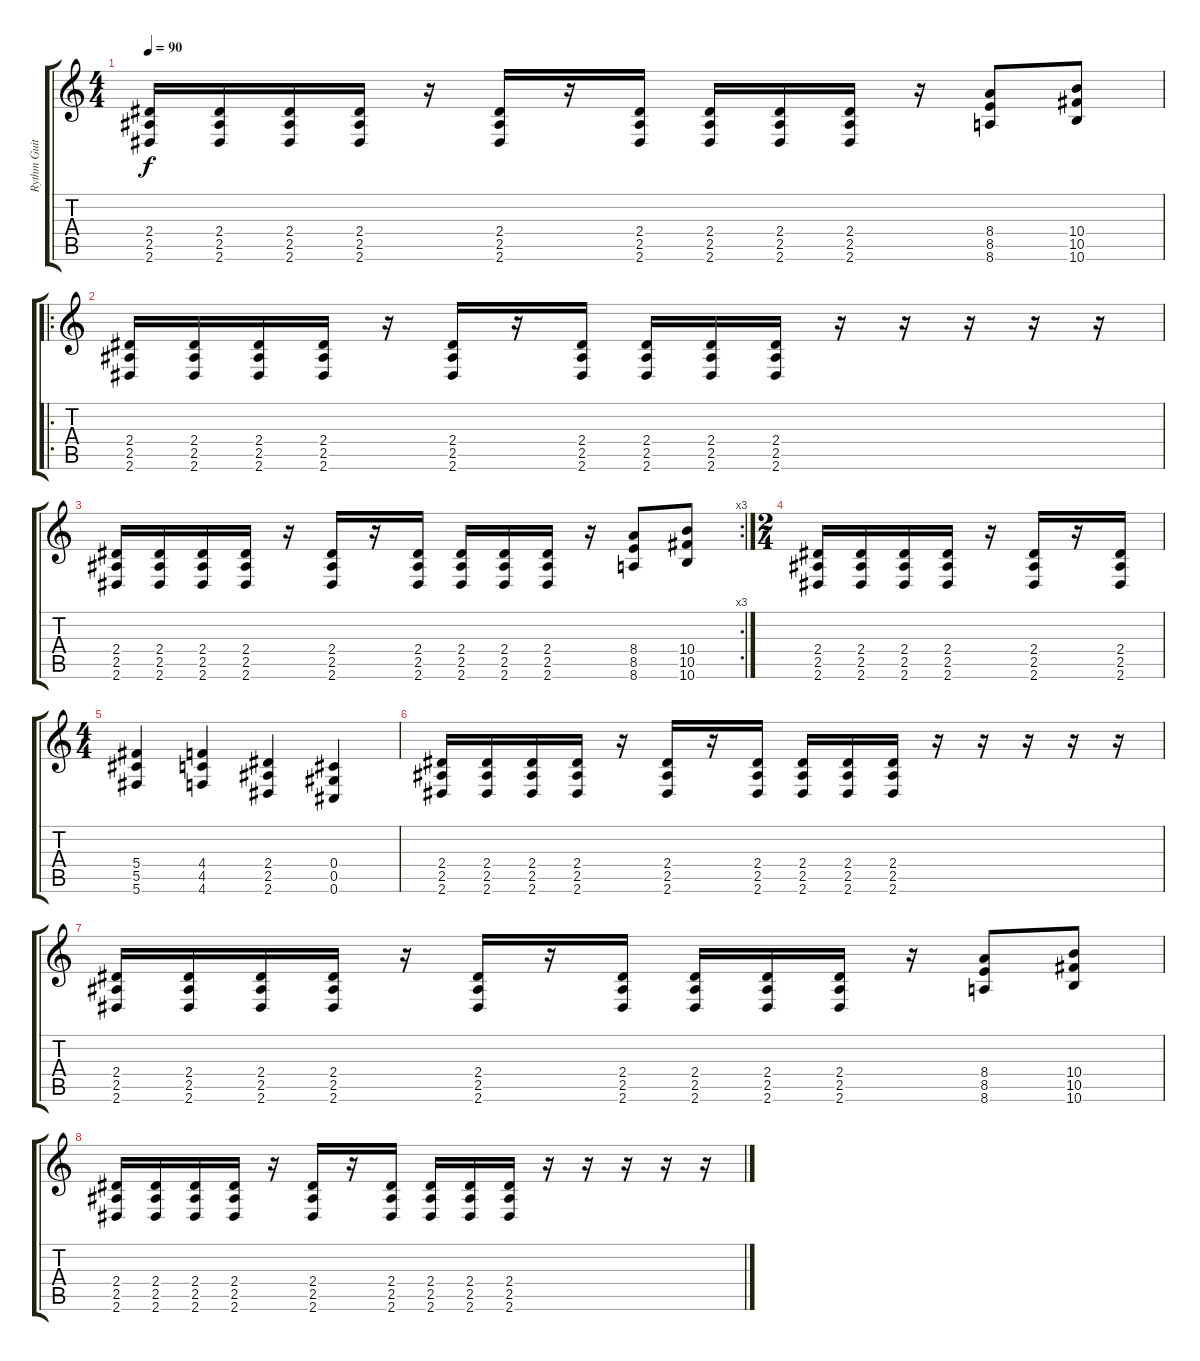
\track ("Rythm Guitar 2 (left)" "Rythm Guit") {instrument distortionguitar}
\staff {score tabs}
\tuning (Eb4 Bb3 Gb3 Db3 Ab2 Db2) {hide}
\ts (4 4)
\tempo 90
\clef g2
\ks c
(2.4 2.5 2.6).16{dy f} (2.4 2.5 2.6).16 (2.4 2.5 2.6).16 (2.4 2.5 2.6).16 r.16 (2.4 2.5 2.6).16 r.16 (2.4 2.5 2.6).16 (2.4 2.5 2.6).16 (2.4 2.5 2.6).16 (2.4 2.5 2.6).16 r.16 (8.4 8.5 8.6).8 (10.4 10.5 10.6).8 |
\ro
(2.4 2.5 2.6).16 (2.4 2.5 2.6).16 (2.4 2.5 2.6).16 (2.4 2.5 2.6).16 r.16 (2.4 2.5 2.6).16 r.16 (2.4 2.5 2.6).16 (2.4 2.5 2.6).16 (2.4 2.5 2.6).16 (2.4 2.5 2.6).16 r.16 r.16 r.16 r.16 r.16 |
\rc 3
(2.4 2.5 2.6).16 (2.4 2.5 2.6).16 (2.4 2.5 2.6).16 (2.4 2.5 2.6).16 r.16 (2.4 2.5 2.6).16 r.16 (2.4 2.5 2.6).16 (2.4 2.5 2.6).16 (2.4 2.5 2.6).16 (2.4 2.5 2.6).16 r.16 (8.4 8.5 8.6).8 (10.4 10.5 10.6).8 |
\ts (2 4)
(2.4 2.5 2.6).16 (2.4 2.5 2.6).16 (2.4 2.5 2.6).16 (2.4 2.5 2.6).16 r.16 (2.4 2.5 2.6).16 r.16 (2.4 2.5 2.6).16 |
\ts (4 4)
(5.4 5.5 5.6).4 (4.4 4.5 4.6).4 (2.4 2.5 2.6).4 (0.4 0.5 0.6).4 |
(2.4 2.5 2.6).16 (2.4 2.5 2.6).16 (2.4 2.5 2.6).16 (2.4 2.5 2.6).16 r.16 (2.4 2.5 2.6).16 r.16 (2.4 2.5 2.6).16 (2.4 2.5 2.6).16 (2.4 2.5 2.6).16 (2.4 2.5 2.6).16 r.16 r.16 r.16 r.16 r.16 |
(2.4 2.5 2.6).16 (2.4 2.5 2.6).16 (2.4 2.5 2.6).16 (2.4 2.5 2.6).16 r.16 (2.4 2.5 2.6).16 r.16 (2.4 2.5 2.6).16 (2.4 2.5 2.6).16 (2.4 2.5 2.6).16 (2.4 2.5 2.6).16 r.16 (8.4 8.5 8.6).8 (10.4 10.5 10.6).8 |
(2.4 2.5 2.6).16 (2.4 2.5 2.6).16 (2.4 2.5 2.6).16 (2.4 2.5 2.6).16 r.16 (2.4 2.5 2.6).16 r.16 (2.4 2.5 2.6).16 (2.4 2.5 2.6).16 (2.4 2.5 2.6).16 (2.4 2.5 2.6).16 r.16 r.16 r.16 r.16 r.16
